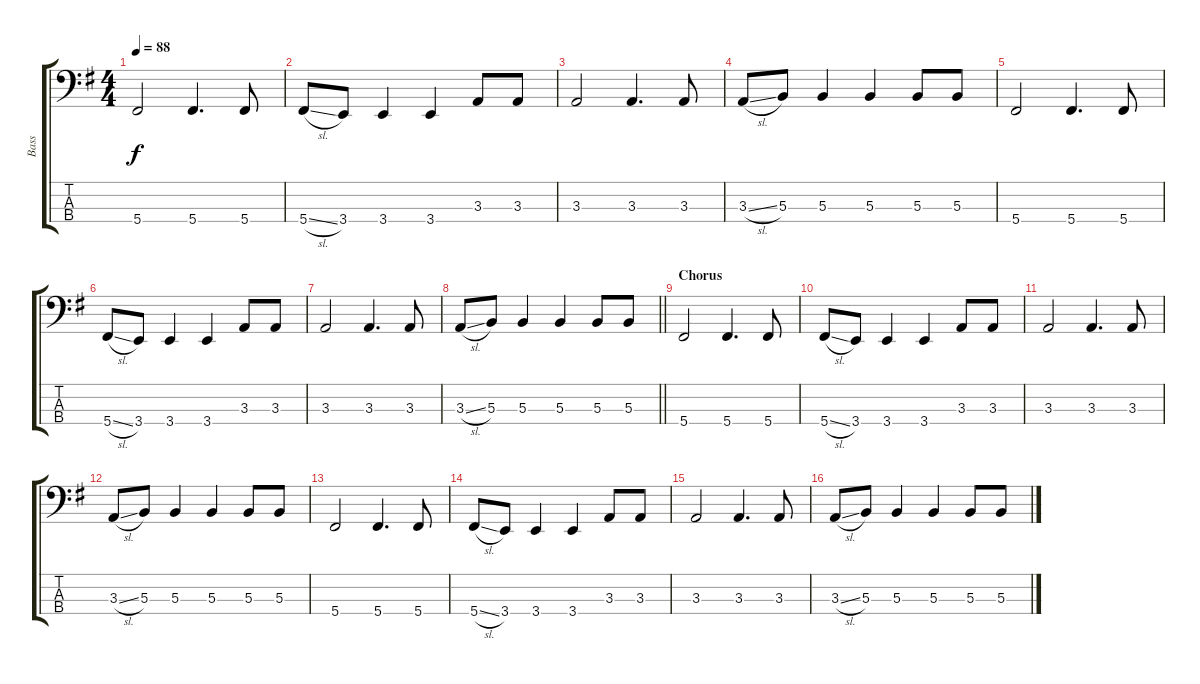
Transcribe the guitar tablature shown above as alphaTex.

\track ("Bass" "Bass") {instrument electricbassfinger}
\staff {score tabs}
\tuning (E2 B1 Gb1 Db1) {hide}
\ts (4 4)
\tempo 88
\clef f4
\ks g
5.4.2{dy f} 5.4.4{d} 5.4.8 |
5.4{sl}.8 3.4.8 3.4.4 3.4.4 3.3.8 3.3.8 |
3.3.2 3.3.4{d} 3.3.8 |
3.3{sl}.8 5.3.8 5.3.4 5.3.4 5.3.8 5.3.8 |
5.4.2 5.4.4{d} 5.4.8 |
5.4{sl}.8 3.4.8 3.4.4 3.4.4 3.3.8 3.3.8 |
3.3.2 3.3.4{d} 3.3.8 |
\barLineRight lightlight
3.3{sl}.8 5.3.8 5.3.4 5.3.4 5.3.8 5.3.8 |
\section ("" "Chorus")
5.4.2 5.4.4{d} 5.4.8 |
5.4{sl}.8 3.4.8 3.4.4 3.4.4 3.3.8 3.3.8 |
3.3.2 3.3.4{d} 3.3.8 |
3.3{sl}.8 5.3.8 5.3.4 5.3.4 5.3.8 5.3.8 |
5.4.2 5.4.4{d} 5.4.8 |
5.4{sl}.8 3.4.8 3.4.4 3.4.4 3.3.8 3.3.8 |
3.3.2 3.3.4{d} 3.3.8 |
3.3{sl}.8 5.3.8 5.3.4 5.3.4 5.3.8 5.3.8
